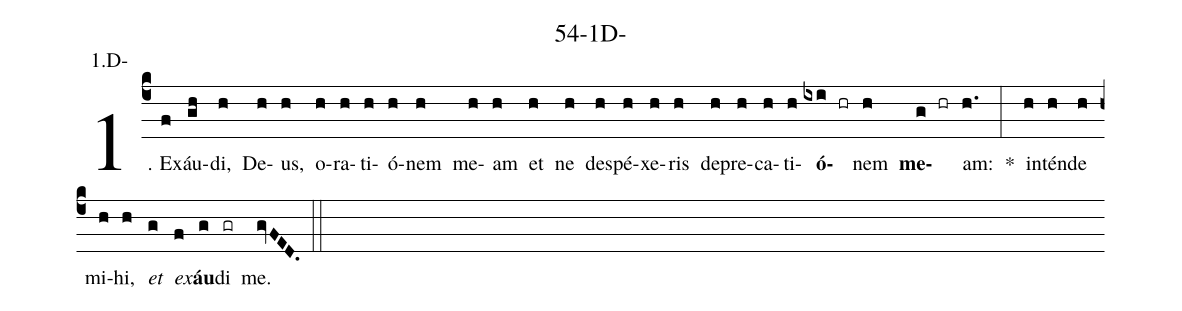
name: 54-1D-;
annotation: 1.D-;
%%
(c4)1. Ex(f)áu(gh)di,(h) De(h)us,(h) o(h)ra(h)ti(h)ó(h)nem(h) me(h)am(h) et(h) ne(h) de(h)spé(h)xe(h)ris(h) de(h)pre(h)ca(h)ti(h)<b>ó</b>(ixi hr)nem(h) <b>me</b>(g hr)am:(h.) *(:) in(h)tén(h)de(h) mi(h)hi,(h) <i>et</i>(g) <i>ex</i>(f)<b>áu</b>(g)di(gr) me.(gvFED.) (::)
